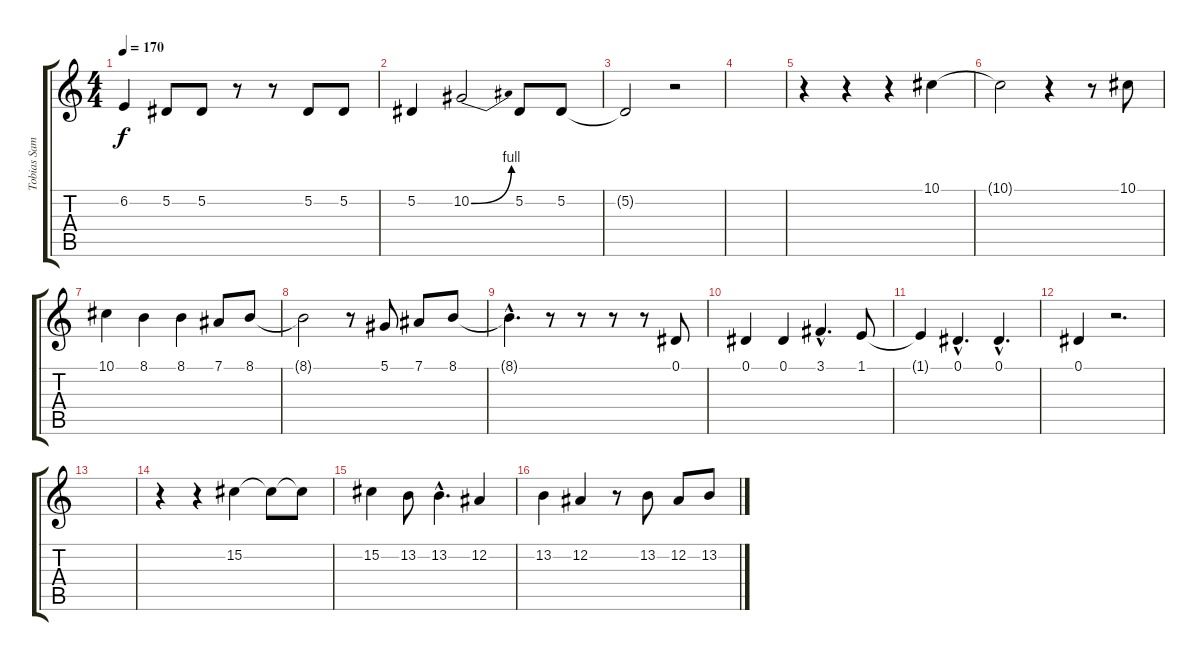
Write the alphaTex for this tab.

\track ("Tobias Sammet" "Tobias Sam") {instrument lead1square}
\staff {score tabs}
\tuning (Eb4 Bb3 Gb3 Db3 Ab2 Eb2) {hide}
\ts (4 4)
\tempo 170
\clef g2
\ks c
6.2.4{dy f} 5.2.8 5.2.8 r.8 r.8 5.2.8 5.2.8 |
5.2.4 10.2{be (bend 0 0 60 4)}.2 5.2.8 5.2.8 |
5.2{t}.2 r.2 |
|
r.4 r.4 r.4 10.1.4 |
10.1{t}.2 r.4 r.8 10.1.8 |
10.1.4 8.1.4 8.1.4 7.1.8 8.1.8 |
8.1{t}.2 r.8 5.1.8 7.1.8 8.1.8 |
8.1{hac t}.4{d} r.8 r.8 r.8 r.8 0.1.8 |
0.1.4 0.1.4 3.1{hac}.4{d} 1.1.8 |
1.1{t}.4 0.1{hac}.4{d} 0.1{hac}.4{d} |
0.1.4 r.2{d} |
|
r.4 r.4 15.2.4 15.2{t}.8 15.2{t}.8 |
15.2.4 13.2.8 13.2{hac}.4{d} 12.2.4 |
13.2.4 12.2.4 r.8 13.2.8 12.2.8 13.2.8
